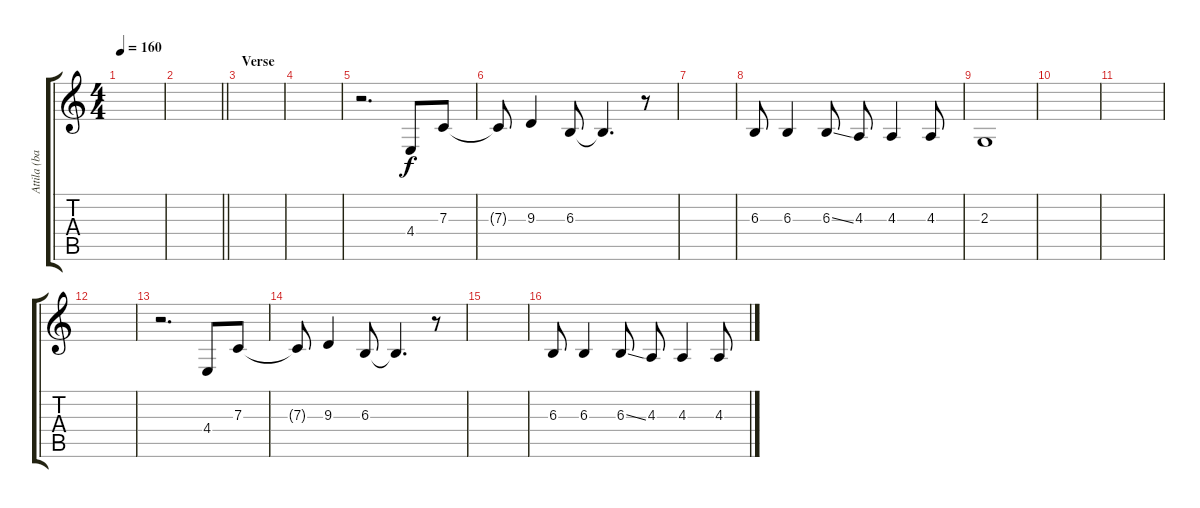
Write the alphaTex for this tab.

\track ("Attila (back vocal)" "Attila (ba") {instrument pad1newage}
\staff {score tabs}
\tuning (D4 A3 F3 C3 G2 C2) {hide}
\ts (4 4)
\tempo 160
\clef g2
\ks c
|
\barLineRight lightlight
|
\section ("" "Verse")
|
|
r.2{d} 4.4.8 7.3.8 |
7.3{t}.8 9.3.4 6.3.8 6.3{t}.4{d} r.8 |
|
6.3.8 6.3.4 6.3{ss}.8 4.3.8 4.3.4 4.3.8 |
2.3.1 |
|
|
|
r.2{d} 4.4.8 7.3.8 |
7.3{t}.8 9.3.4 6.3.8 6.3{t}.4{d} r.8 |
|
6.3.8 6.3.4 6.3{ss}.8 4.3.8 4.3.4 4.3.8
